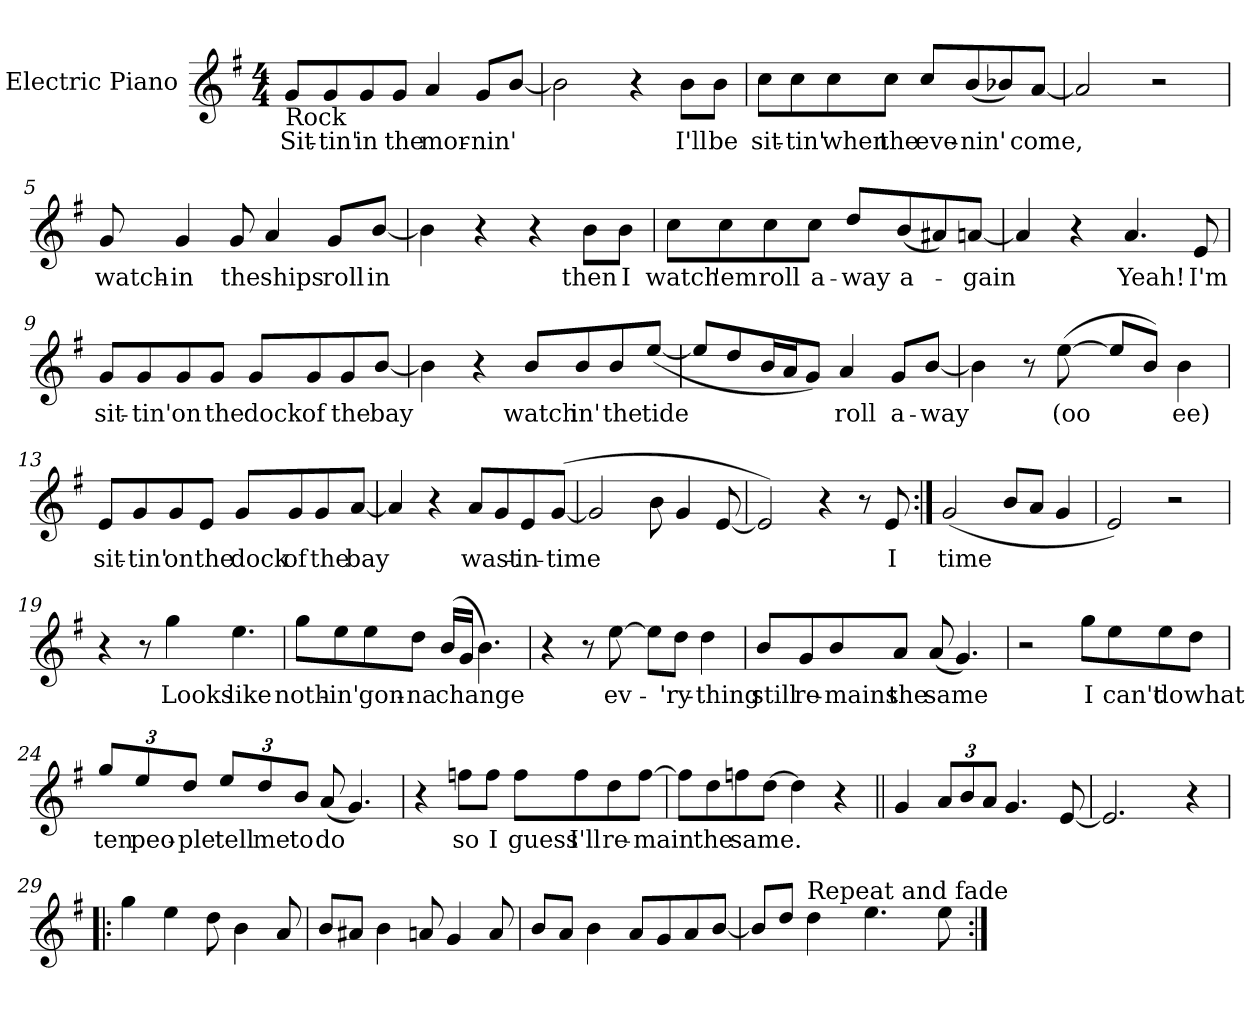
**kern	**text
*part1	*part1
*staff1	*staff1
*I"Electric Piano	*
*I'E.Pno	*
*clefG2	*
*k[f#]	*
*G:	*
*M4/4	*
=1	=1
!LO:TX:b:t=Rock	!
8g/L	Sit-
8g/	tin'
8g/	in
8g/J	the
4a/	mor-
8g/L	nin'
[8b/J	.
=2	=2
2b\]	.
4r	.
8b\L	I'll
8b\J	be
=3	=3
8cc\L	sit-
8cc\	-tin'
8cc\	when
8cc\J	the
8cc/L	eve-
(8b/	-nin'
8b-X/)	.
[8a/J	come,
=4	=4
2a/]	.
2r	.
!!LO:LB:g=z
=5	=5
8g/	watch-
4g/	-in
8g/	the
4a/	ships
8g/L	roll
[8b/J	in
=6	=6
4b\]	.
4r	.
4r	.
8b\L	then
8b\J	I
=7	=7
8cc\L	watch
8cc\	'em
8cc\	roll
8cc\J	a-
8dd/L	-way
(8b/	a-
8a#X/)	.
[8an/J	-gain
=8	=8
4a/]	.
4r	.
4.a/	Yeah!
8e/	I'm
!!LO:LB:g=z
=9	=9
8g/L	sit-
8g/	-tin'
8g/	on
8g/J	the
8g/L	dock
8g/	of
8g/	the
[8b/J	bay
=10	=10
4b\]	.
4r	.
8b/L	watch
8b/	in'
8b/	the
([8ee/J	tide
=11	=11
8ee/L]	.
8dd/	.
16b/	.
16a/	.
8g/J)	.
4a/	roll
8g/L	a-
[8b/J	-way
=12	=12
4b\]	.
8r	.
([8ee\	(oo
8ee/L]	.
8b/J)	.
4b\	ee)
!!LO:LB:g=z
=13	=13
8e/L	sit-
8g/	-tin'
8g/	on
8e/J	the
8g/L	dock
8g/	of
8g/	the
[8a/J	bay
=14	=14
4a/]	.
4r	.
8a/L	wast-
8g/	.
8e/	-in-
([8g/J	-time
=15	=15
2g/]	.
8b\	.
4g/	.
[8e/	.
=16	=16
2e/])	.
4r	.
8r	.
8e/	I
!!LO:LB:g=z
=17:|!	=17:|!
(2g/	time
8b/L	.
8a/J	.
4g/	.
=18	=18
2e/)	.
2r	.
=19	=19
4r	.
8r	.
4gg\	Looks
4.ee\	like
=20	=20
8gg\L	noth-
8ee\	-in'
8ee\	gon-
8dd\J	-na
(16b/L	change
16g/J	.
4.b\)	.
=21	=21
4r	.
8r	.
[8ee\	ev-
8ee\L]	.
8dd\J	-'ry-
4dd\	-thing
!!LO:LB:g=z
=22	=22
8b/L	still
8g/	re-
8b/	-mains
8a/J	the
(8a/	same
4.g/)	.
=23	=23
2r	.
8gg\L	I
8ee\	can't
8ee\	do
8dd\J	what
=24	=24
*Xbrackettup	*
12gg/L	ten
12ee/	peo-
12dd/J	-ple
12ee/L	tell
12dd/	me
12b/J	to
(8a/	do
4.g/)	.
!!LO:LB:g=z
=25	=25
4r	.
8ffn\L	so
8ff\J	I
8ff\L	guess
8ff\	I'll
8dd\	re-
[8ff\J	-main
=26	=26
8ffn\L]	.
8dd\	the
8ffn\	same.
[8dd\J	.
4dd\]	.
4r	.
=27||	=27||
4g/	.
12a/L	.
12b/	.
12a/J	.
4.g/	.
[8e/	.
=28	=28
2.e/]	.
4r	.
!!LO:LB:g=z
=29!|:	=29!|:
4gg\	.
4ee\	.
8dd\	.
4b\	.
8a/	.
=30	=30
8b/L	.
8a#X/J	.
4b\	.
8an/	.
4g/	.
8a/	.
=31	=31
8b/L	.
8a/J	.
4b\	.
8a/L	.
8g/	.
8a/	.
[8b/J	.
=32	=32
8b/L]	.
8dd/J	.
!LO:TX:a:t=Repeat and fade	!
4dd\	.
4.ee\	.
8ee\	.
=:|!	=:|!
*-	*-
